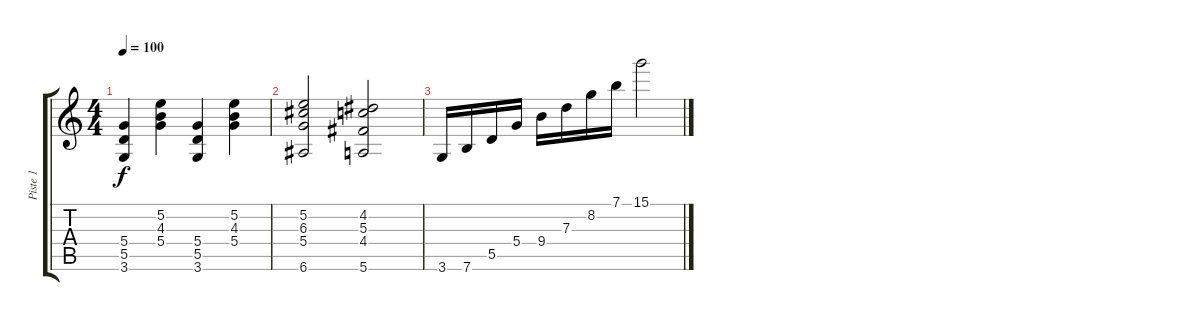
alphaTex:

\track ("Piste 1" "Piste 1") {instrument acousticguitarsteel}
\staff {score tabs}
\tuning (E4 B3 G3 D3 A2 E2) {hide}
\ts (4 4)
\tempo 100
\clef g2
\ks c
(5.4 5.5 3.6).4{dy f} (5.2 4.3 5.4).4 (5.4 5.5 3.6).4 (5.2 4.3 5.4).4 |
(5.2 6.3 5.4 6.6).2 (4.2 5.3 4.4 5.6).2 |
3.6.16 7.6.16 5.5.16 5.4.16 9.4.16 7.3.16 8.2.16 7.1.16 15.1.2
